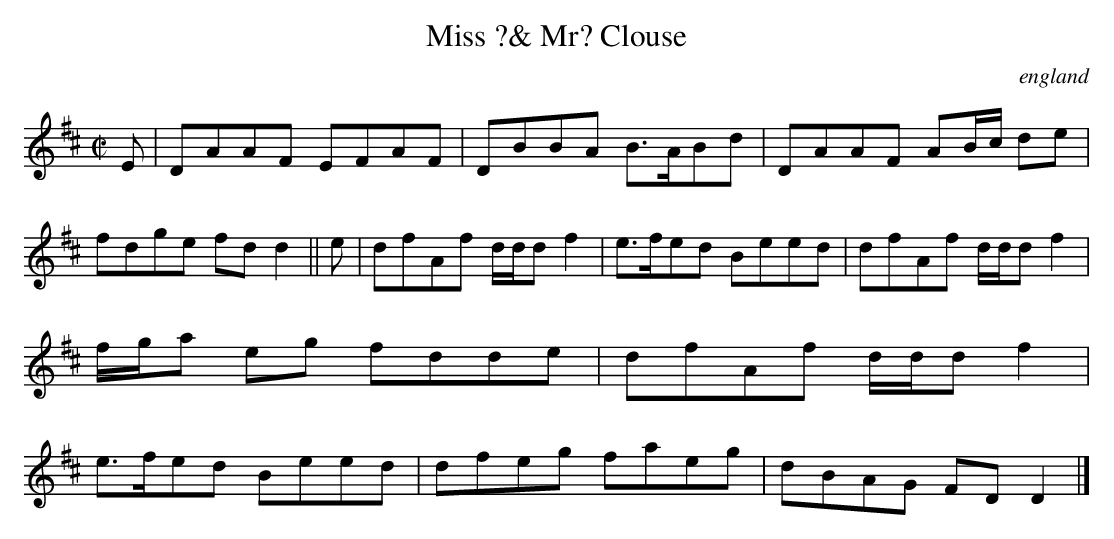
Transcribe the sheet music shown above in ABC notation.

X:1
T:Miss ?\& Mr? Clouse
O:england
M:C|
K:D
E|DAAF EFAF|DBBA B>ABd|\
DAAF AB/2c/2 de|fdge fdd2||\
e|dfAf d/2d/2d f2|e>fed Beed|\
dfAf d/2d/2d f2|f/2g/2a eg fdde|\
dfAf d/2d/2d f2|e>fed Beed|\
dfeg faeg|dBAG FD D2|]
